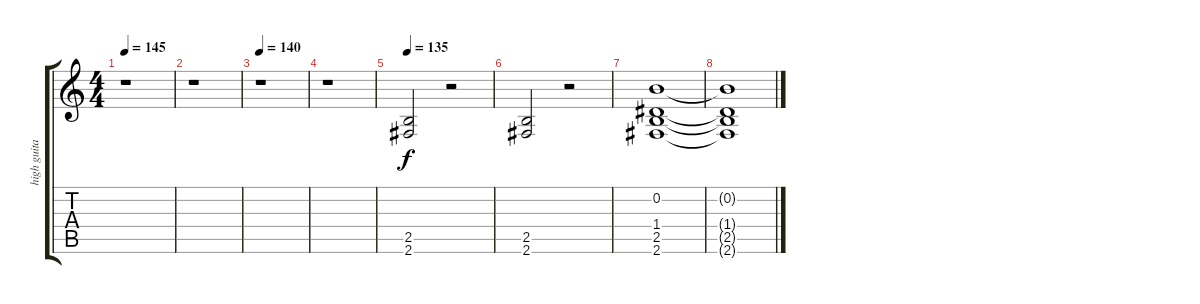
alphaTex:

\track ("high guitar2" "high guita") {instrument acousticguitarnylon}
\staff {score tabs}
\tuning (E4 B3 G3 D3 A2 E2) {hide}
\ts (4 4)
\tempo 145
\clef g2
\ks c
r.1{dy f} |
r.1 |
\tempo 140
r.1 |
r.1 |
\tempo 135
(2.5 2.6).2 r.2 |
(2.5 2.6).2 r.2 |
(0.2 1.4 2.5 2.6).1 |
(0.2{t} 1.4{t} 2.5{t} 2.6{t}).1
